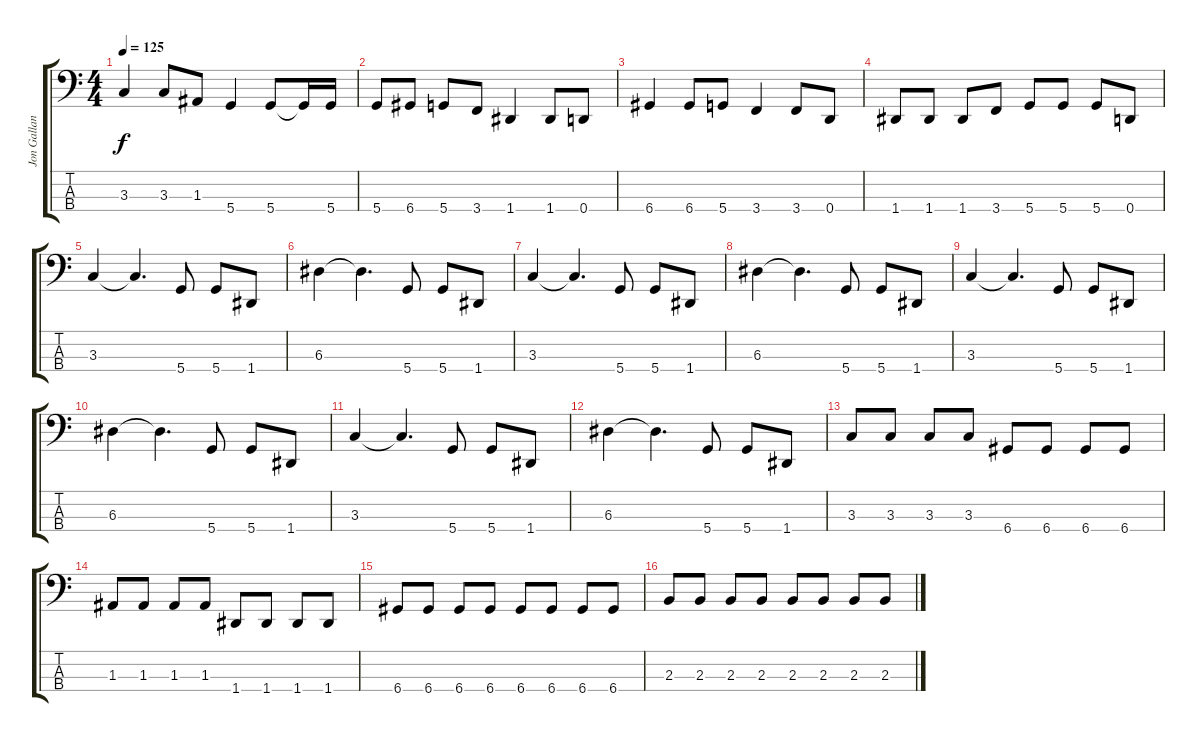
\track ("Jon Gallant" "Jon Gallan") {instrument electricbassfinger}
\staff {score tabs}
\tuning (G2 D2 A1 D1) {hide}
\ts (4 4)
\tempo 125
\clef f4
\ks c
3.3.4{dy f} 3.3.8 1.3.8 5.4.4 5.4.8 5.4{t}.16 5.4.16 |
5.4.8 6.4.8 5.4.8 3.4.8 1.4.4 1.4.8 0.4.8 |
6.4.4 6.4.8 5.4.8 3.4.4 3.4.8 0.4.8 |
1.4.8 1.4.8 1.4.8 3.4.8 5.4.8 5.4.8 5.4.8 0.4.8 |
3.3.4 3.3{t}.4{d} 5.4.8 5.4.8 1.4.8 |
6.3.4 6.3{t}.4{d} 5.4.8 5.4.8 1.4.8 |
3.3.4 3.3{t}.4{d} 5.4.8 5.4.8 1.4.8 |
6.3.4 6.3{t}.4{d} 5.4.8 5.4.8 1.4.8 |
3.3.4 3.3{t}.4{d} 5.4.8 5.4.8 1.4.8 |
6.3.4 6.3{t}.4{d} 5.4.8 5.4.8 1.4.8 |
3.3.4 3.3{t}.4{d} 5.4.8 5.4.8 1.4.8 |
6.3.4 6.3{t}.4{d} 5.4.8 5.4.8 1.4.8 |
3.3.8 3.3.8 3.3.8 3.3.8 6.4.8 6.4.8 6.4.8 6.4.8 |
1.3.8 1.3.8 1.3.8 1.3.8 1.4.8 1.4.8 1.4.8 1.4.8 |
6.4.8 6.4.8 6.4.8 6.4.8 6.4.8 6.4.8 6.4.8 6.4.8 |
2.3.8 2.3.8 2.3.8 2.3.8 2.3.8 2.3.8 2.3.8 2.3.8
